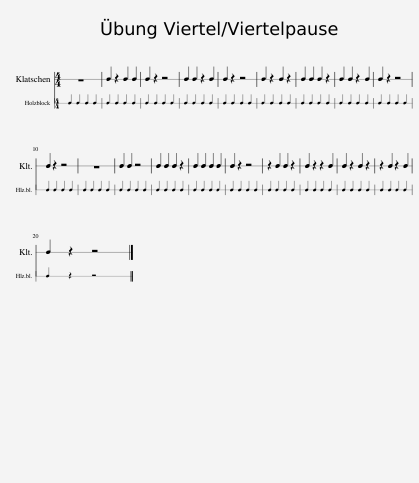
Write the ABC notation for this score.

X:1
%%score 1 2
L:1/8
M:4/4
I:linebreak $
K:C
V:1 perc stafflines=1
K:none
V:2 perc stafflines=1
K:none
V:1
 z8 | E2 z2 E2 E2 | E2 z2 z4 | E2 E2 z2 E2 | E2 z2 z4 | %5
 E2 z2 E2 z2 | E2 E2 E2 z2 | E2 E2 z2 E2 | E2 z2 z4 |$ E2 z2 z4 | %10
 z8 | E2 E2 z4 | E2 E2 E2 z2 | E2 E2 E2 E2 | E2 z2 z4 | %15
 z2 E2 E2 z2 | E2 z2 z2 E2 | E2 z2 E2 z2 | z2 E2 z2 E2 |$ E2 z2 z4 |] %20
V:2
 E2 E2 E2 E2 | E2 E2 E2 E2 | E2 E2 E2 E2 | E2 E2 E2 E2 | E2 E2 E2 E2 | %5
 E2 E2 E2 E2 | E2 E2 E2 E2 | E2 E2 E2 E2 | E2 E2 E2 E2 |$ E2 E2 E2 E2 | %10
 E2 E2 E2 E2 | E2 E2 E2 E2 | E2 E2 E2 E2 | E2 E2 E2 E2 | E2 E2 E2 E2 | %15
 E2 E2 E2 E2 | E2 E2 E2 E2 | E2 E2 E2 E2 | E2 E2 E2 E2 |$ E2 z2 z4 |] %20
